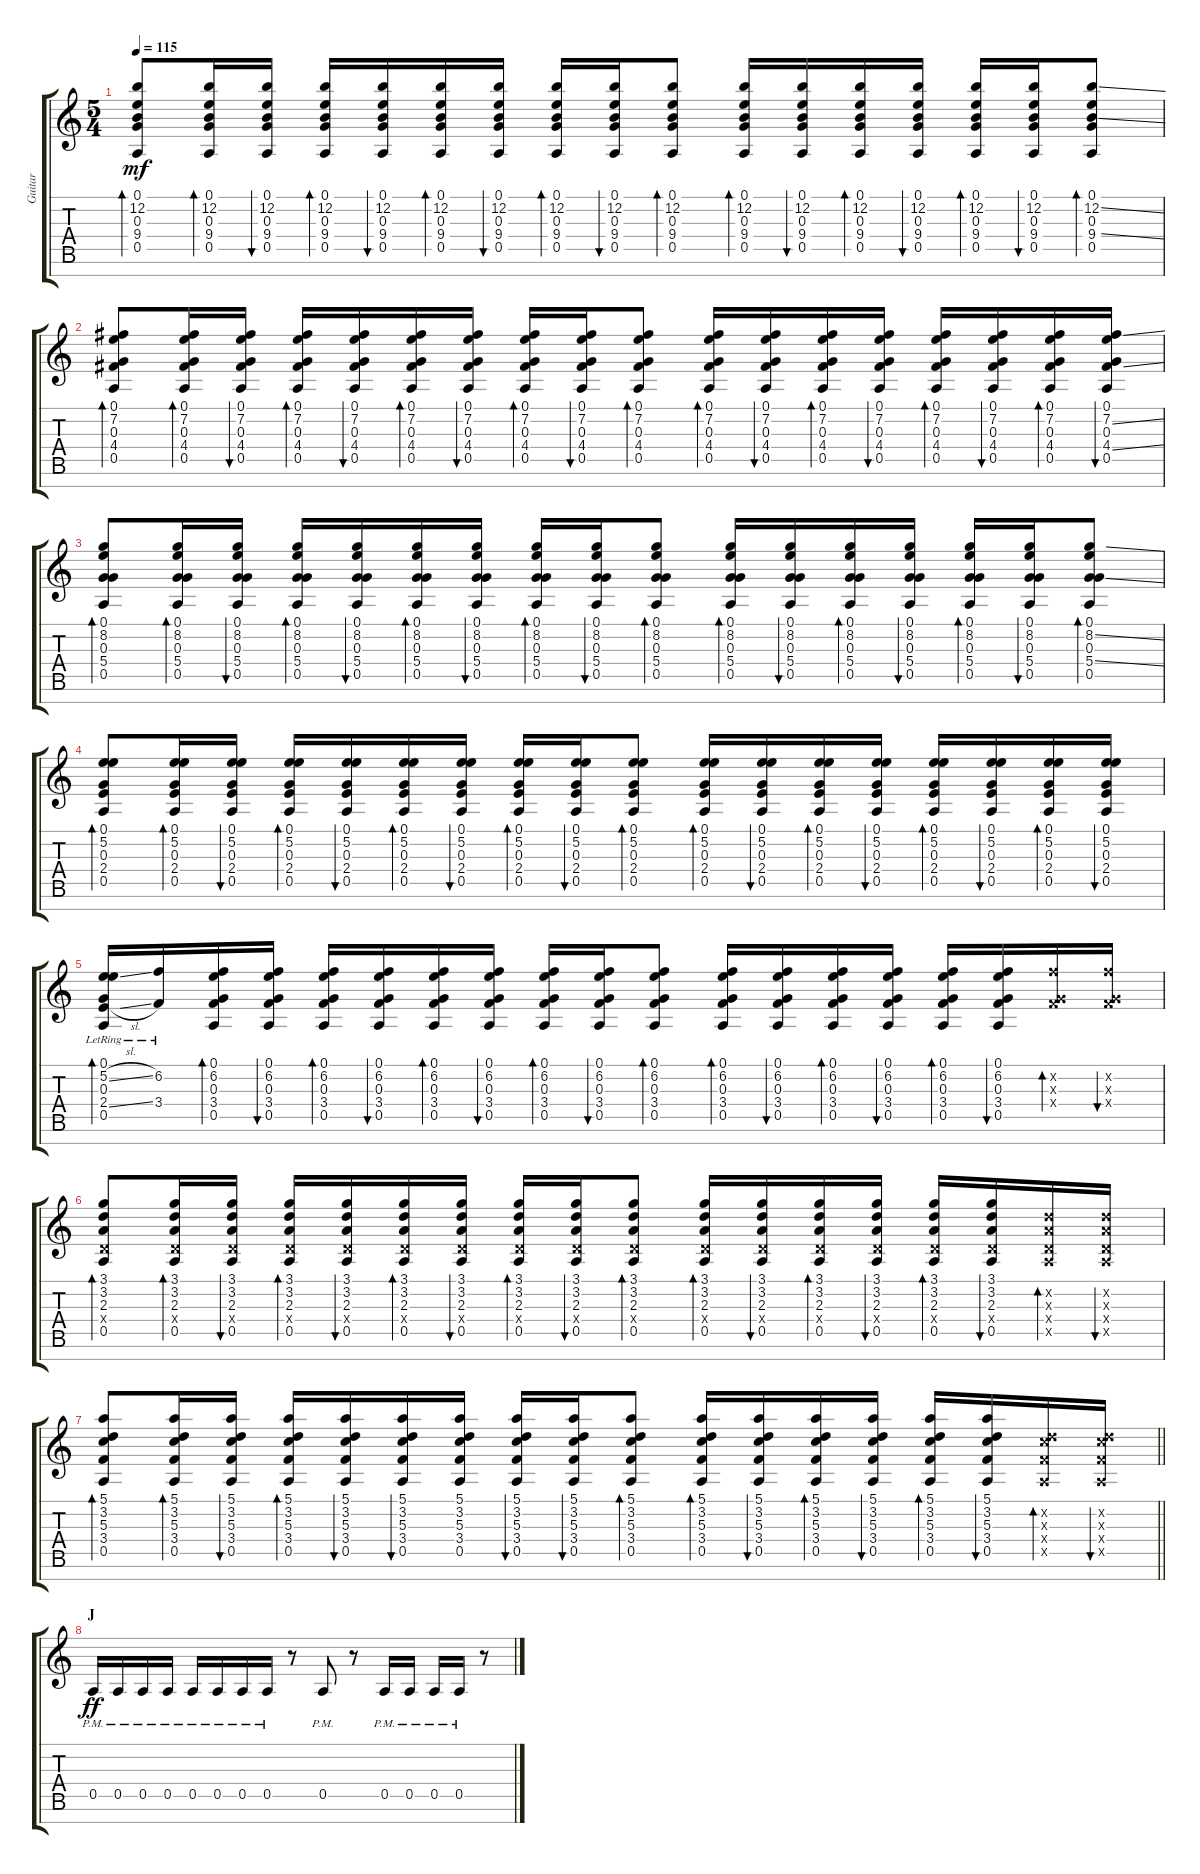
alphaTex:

\track ("Guitar" "Guitar") {instrument acousticguitarsteel}
\staff {score tabs}
\tuning (E4 B3 G3 D3 A2 E2 B1) {hide}
\ts (5 4)
\tempo 115
\clef g2
\ks aminor
(0.1 12.2 0.3 9.4 0.5).8{bd 30 dy mf} (0.1 12.2 0.3 9.4 0.5).16{bd 30} (0.1 12.2 0.3 9.4 0.5).16{bu 30} (0.1 12.2 0.3 9.4 0.5).16{bd 30} (0.1 12.2 0.3 9.4 0.5).16{bu 30} (0.1 12.2 0.3 9.4 0.5).16{bd 30} (0.1 12.2 0.3 9.4 0.5).16{bu 30} (0.1 12.2 0.3 9.4 0.5).16{bd 30} (0.1 12.2 0.3 9.4 0.5).16{bu 30} (0.1 12.2 0.3 9.4 0.5).8{bd 30} (0.1 12.2 0.3 9.4 0.5).16{bd 30} (0.1 12.2 0.3 9.4 0.5).16{bu 30} (0.1 12.2 0.3 9.4 0.5).16{bd 30} (0.1 12.2 0.3 9.4 0.5).16{bu 30} (0.1 12.2 0.3 9.4 0.5).16{bd 30} (0.1 12.2 0.3 9.4 0.5).16{bu 30} (0.1 12.2{ss} 0.3 9.4{ss} 0.5).8{bd 30} |
(0.1 7.2 0.3 4.4 0.5).8{bd 30} (0.1 7.2 0.3 4.4 0.5).16{bd 30} (0.1 7.2 0.3 4.4 0.5).16{bu 30} (0.1 7.2 0.3 4.4 0.5).16{bd 30} (0.1 7.2 0.3 4.4 0.5).16{bu 30} (0.1 7.2 0.3 4.4 0.5).16{bd 30} (0.1 7.2 0.3 4.4 0.5).16{bu 30} (0.1 7.2 0.3 4.4 0.5).16{bd 30} (0.1 7.2 0.3 4.4 0.5).16{bu 30} (0.1 7.2 0.3 4.4 0.5).8{bd 30} (0.1 7.2 0.3 4.4 0.5).16{bd 30} (0.1 7.2 0.3 4.4 0.5).16{bu 30} (0.1 7.2 0.3 4.4 0.5).16{bd 30} (0.1 7.2 0.3 4.4 0.5).16{bu 30} (0.1 7.2 0.3 4.4 0.5).16{bd 30} (0.1 7.2 0.3 4.4 0.5).16{bu 30} (0.1 7.2 0.3 4.4 0.5).16{bd 30} (0.1 7.2{ss} 0.3 4.4{ss} 0.5).16{bu 30} |
(0.1 8.2 0.3 5.4 0.5).8{bd 30} (0.1 8.2 0.3 5.4 0.5).16{bd 30} (0.1 8.2 0.3 5.4 0.5).16{bu 30} (0.1 8.2 0.3 5.4 0.5).16{bd 30} (0.1 8.2 0.3 5.4 0.5).16{bu 30} (0.1 8.2 0.3 5.4 0.5).16{bd 30} (0.1 8.2 0.3 5.4 0.5).16{bu 30} (0.1 8.2 0.3 5.4 0.5).16{bd 30} (0.1 8.2 0.3 5.4 0.5).16{bu 30} (0.1 8.2 0.3 5.4 0.5).8{bd 30} (0.1 8.2 0.3 5.4 0.5).16{bd 30} (0.1 8.2 0.3 5.4 0.5).16{bu 30} (0.1 8.2 0.3 5.4 0.5).16{bd 30} (0.1 8.2 0.3 5.4 0.5).16{bu 30} (0.1 8.2 0.3 5.4 0.5).16{bd 30} (0.1 8.2 0.3 5.4 0.5).16{bu 30} (0.1 8.2{ss} 0.3 5.4{ss} 0.5).8{bd 30} |
(0.1 5.2 0.3 2.4 0.5).8{bd 30} (0.1 5.2 0.3 2.4 0.5).16{bd 30} (0.1 5.2 0.3 2.4 0.5).16{bu 30} (0.1 5.2 0.3 2.4 0.5).16{bd 30} (0.1 5.2 0.3 2.4 0.5).16{bu 30} (0.1 5.2 0.3 2.4 0.5).16{bd 30} (0.1 5.2 0.3 2.4 0.5).16{bu 30} (0.1 5.2 0.3 2.4 0.5).16{bd 30} (0.1 5.2 0.3 2.4 0.5).16{bu 30} (0.1 5.2 0.3 2.4 0.5).8{bd 30} (0.1 5.2 0.3 2.4 0.5).16{bd 30} (0.1 5.2 0.3 2.4 0.5).16{bu 30} (0.1 5.2 0.3 2.4 0.5).16{bd 30} (0.1 5.2 0.3 2.4 0.5).16{bu 30} (0.1 5.2 0.3 2.4 0.5).16{bd 30} (0.1 5.2 0.3 2.4 0.5).16{bu 30} (0.1 5.2 0.3 2.4 0.5).16{bd 30} (0.1 5.2 0.3 2.4 0.5).16{bu 30} |
(0.1{lr} 5.2{sl lr} 0.3{lr} 2.4{sl lr} 0.5{lr}).16{bd 30} (6.2{lr} 3.4{lr}).16 (0.1 6.2 0.3 3.4 0.5).16{bd 30} (0.1 6.2 0.3 3.4 0.5).16{bu 30} (0.1 6.2 0.3 3.4 0.5).16{bd 30} (0.1 6.2 0.3 3.4 0.5).16{bu 30} (0.1 6.2 0.3 3.4 0.5).16{bd 30} (0.1 6.2 0.3 3.4 0.5).16{bu 30} (0.1 6.2 0.3 3.4 0.5).16{bd 30} (0.1 6.2 0.3 3.4 0.5).16{bu 30} (0.1 6.2 0.3 3.4 0.5).8{bd 30} (0.1 6.2 0.3 3.4 0.5).16{bd 30} (0.1 6.2 0.3 3.4 0.5).16{bu 30} (0.1 6.2 0.3 3.4 0.5).16{bd 30} (0.1 6.2 0.3 3.4 0.5).16{bu 30} (0.1 6.2 0.3 3.4 0.5).16{bd 30} (0.1 6.2 0.3 3.4 0.5).16{bu 30} (6.2{x} 0.3{x} 3.4{x}).16{bd 30} (6.2{x} 0.3{x} 3.4{x}).16{bu 30} |
(3.1 3.2 2.3 0.4{x} 0.5).8{bd 30} (3.1 3.2 2.3 0.4{x} 0.5).16{bd 30} (3.1 3.2 2.3 0.4{x} 0.5).16{bu 30} (3.1 3.2 2.3 0.4{x} 0.5).16{bd 30} (3.1 3.2 2.3 0.4{x} 0.5).16{bu 30} (3.1 3.2 2.3 0.4{x} 0.5).16{bd 30} (3.1 3.2 2.3 0.4{x} 0.5).16{bu 30} (3.1 3.2 2.3 0.4{x} 0.5).16{bd 30} (3.1 3.2 2.3 0.4{x} 0.5).16{bu 30} (3.1 3.2 2.3 0.4{x} 0.5).8{bd 30} (3.1 3.2 2.3 0.4{x} 0.5).16{bd 30} (3.1 3.2 2.3 0.4{x} 0.5).16{bu 30} (3.1 3.2 2.3 0.4{x} 0.5).16{bd 30} (3.1 3.2 2.3 0.4{x} 0.5).16{bu 30} (3.1 3.2 2.3 0.4{x} 0.5).16{bd 30} (3.1 3.2 2.3 0.4{x} 0.5).16{bu 30} (3.2{x} 2.3{x} 0.4{x} 0.5{x}).16{bd 30} (3.2{x} 2.3{x} 0.4{x} 0.5{x}).16{bu 30} |
\barLineRight lightlight
(5.1 3.2 5.3 3.4 0.5).8{bd 30} (5.1 3.2 5.3 3.4 0.5).16{bd 30} (5.1 3.2 5.3 3.4 0.5).16{bu 30} (5.1 3.2 5.3 3.4 0.5).16{bd 30} (5.1 3.2 5.3 3.4 0.5).16{bu 30} (5.1 3.2 5.3 3.4 0.5).16{bu 30} (5.1 3.2 5.3 3.4 0.5).16 (5.1 3.2 5.3 3.4 0.5).16{bu 30} (5.1 3.2 5.3 3.4 0.5).16{bu 30} (5.1 3.2 5.3 3.4 0.5).8{bd 30} (5.1 3.2 5.3 3.4 0.5).16{bd 30} (5.1 3.2 5.3 3.4 0.5).16{bu 30} (5.1 3.2 5.3 3.4 0.5).16{bd 30} (5.1 3.2 5.3 3.4 0.5).16{bu 30} (5.1 3.2 5.3 3.4 0.5).16{bd 30} (5.1 3.2 5.3 3.4 0.5).16{bu 30} (3.2{x} 5.3{x} 3.4{x} 0.5{x}).16{bd 30} (3.2{x} 5.3{x} 3.4{x} 0.5{x}).16{bu 30} |
\section ("" "J")
0.5{pm}.16{dy ff instrument distortionguitar} 0.5{pm}.16 0.5{pm}.16 0.5{pm}.16 0.5{pm}.16 0.5{pm}.16 0.5{pm}.16 0.5{pm}.16 r.8 0.5{pm}.8 r.8 0.5{pm}.16 0.5{pm}.16 0.5{pm}.16 0.5{pm}.16 r.8
